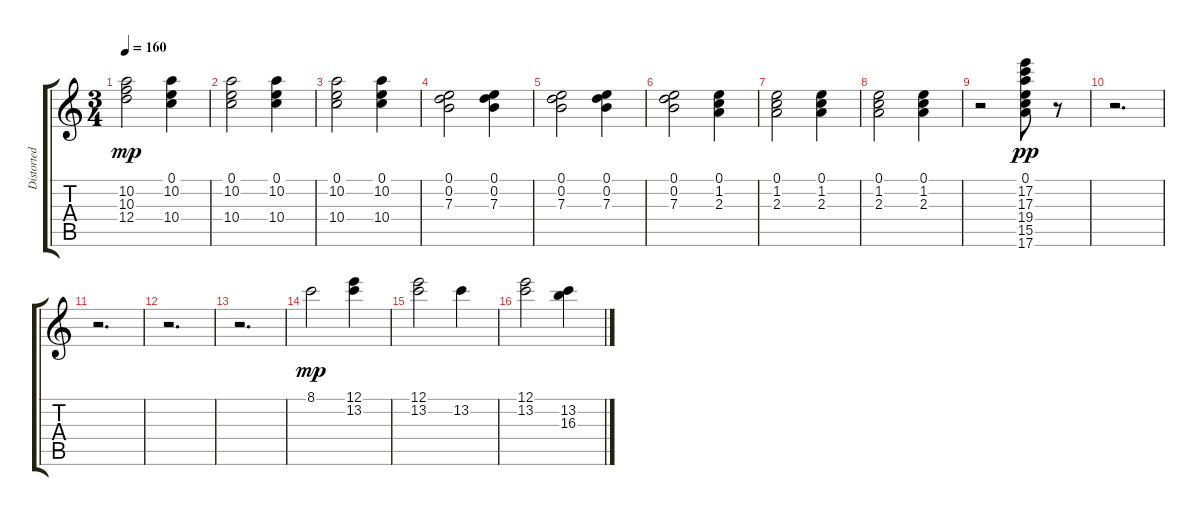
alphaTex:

\track ("Distorted Guitar" "Distorted ") {instrument distortionguitar}
\staff {score tabs}
\tuning (E4 B3 G3 D3 A2 E2) {hide}
\ts (3 4)
\tempo 160
\clef g2
\ks c
(10.2 10.3 12.4).2{dy mp} (0.1 10.2 10.4).4 |
(0.1 10.2 10.4).2 (0.1 10.2 10.4).4 |
(0.1 10.2 10.4).2 (0.1 10.2 10.4).4 |
(0.1 0.2 7.3).2{instrument distortionguitar} (0.1 0.2 7.3).4 |
(0.1 0.2 7.3).2 (0.1 0.2 7.3).4 |
(0.1 0.2 7.3).2 (0.1 1.2 2.3).4 |
(0.1 1.2 2.3).2 (0.1 1.2 2.3).4 |
(0.1 1.2 2.3).2 (0.1 1.2 2.3).4 |
r.2 (0.1 17.2 17.3 19.4 15.5 17.6).8{dy pp instrument distortionguitar} r.8 |
r.2{d} |
r.2{d} |
r.2{d} |
r.2{d} |
8.1.2{dy mp balance 7 instrument distortionguitar} (12.1 13.2).4 |
(12.1 13.2).2 13.2.4 |
(12.1 13.2).2 (13.2 16.3).4
